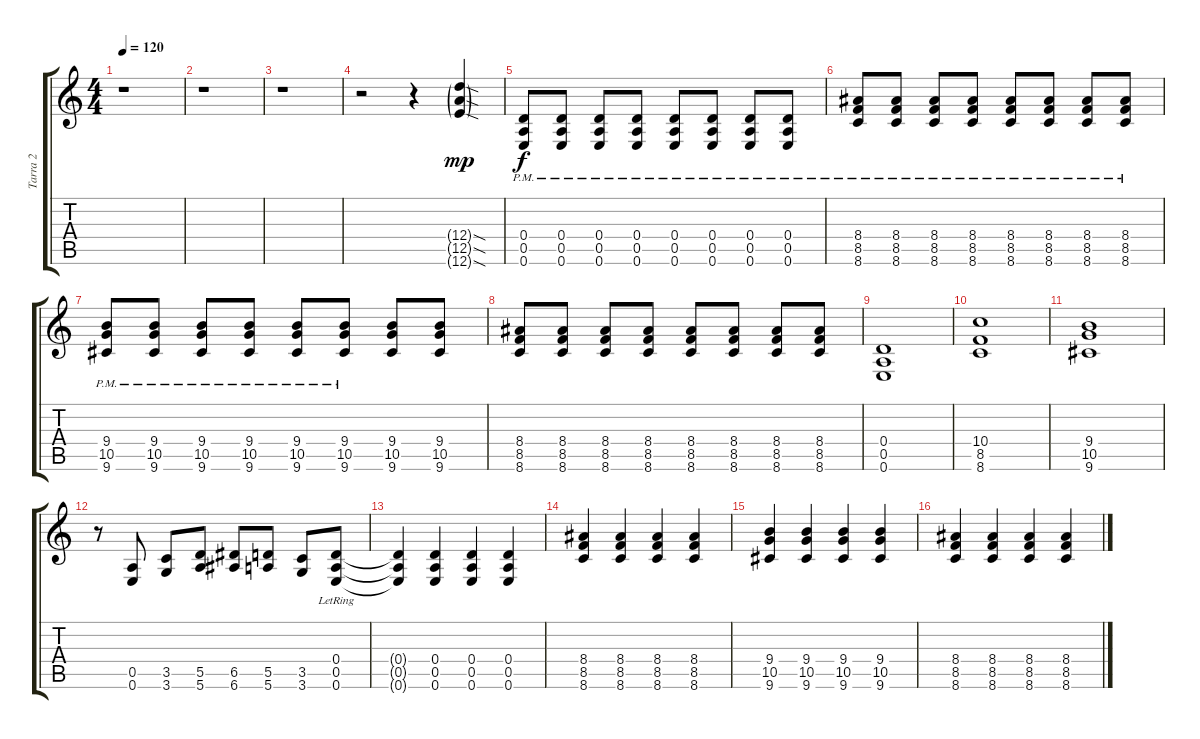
\track ("Tarra 2" "Tarra 2") {instrument distortionguitar}
\staff {score tabs}
\tuning (E4 B3 G3 D3 A2 E2) {hide}
\ts (4 4)
\tempo 120
\clef g2
\ks c
r.1{dy f} |
r.1 |
r.1 |
r.2 r.4 (12.4{sod g} 12.5{sod g} 12.6{sod g}).4{dy mp} |
(0.4{pm} 0.5{pm} 0.6{pm}).8{dy f} (0.4{pm} 0.5{pm} 0.6{pm}).8 (0.4{pm} 0.5{pm} 0.6{pm}).8 (0.4{pm} 0.5{pm} 0.6{pm}).8 (0.4{pm} 0.5{pm} 0.6{pm}).8 (0.4{pm} 0.5{pm} 0.6{pm}).8 (0.4{pm} 0.5{pm} 0.6{pm}).8 (0.4{pm} 0.5{pm} 0.6{pm}).8 |
(8.4{pm} 8.5{pm} 8.6{pm}).8 (8.4{pm} 8.5{pm} 8.6{pm}).8 (8.4{pm} 8.5{pm} 8.6{pm}).8 (8.4{pm} 8.5{pm} 8.6{pm}).8 (8.4{pm} 8.5{pm} 8.6{pm}).8 (8.4{pm} 8.5{pm} 8.6{pm}).8 (8.4{pm} 8.5{pm} 8.6{pm}).8 (8.4{pm} 8.5{pm} 8.6{pm}).8 |
(9.4{pm} 10.5{pm} 9.6{pm}).8 (9.4{pm} 10.5{pm} 9.6{pm}).8 (9.4{pm} 10.5{pm} 9.6{pm}).8 (9.4{pm} 10.5{pm} 9.6{pm}).8 (9.4{pm} 10.5{pm} 9.6{pm}).8 (9.4{pm} 10.5{pm} 9.6{pm}).8 (9.4 10.5 9.6).8 (9.4 10.5 9.6).8 |
(8.4 8.5 8.6).8 (8.4 8.5 8.6).8 (8.4 8.5 8.6).8 (8.4 8.5 8.6).8 (8.4 8.5 8.6).8 (8.4 8.5 8.6).8 (8.4 8.5 8.6).8 (8.4 8.5 8.6).8 |
(0.4 0.5 0.6).1 |
(10.4 8.5 8.6).1 |
(9.4 10.5 9.6).1 |
r.8 (0.5 0.6).8 (3.5 3.6).8 (5.5 5.6).8 (6.5 6.6).8 (5.5 5.6).8 (3.5 3.6).8 (0.4 0.5{lr} 0.6).8 |
(0.4{t} 0.5{t} 0.6{t}).4 (0.4 0.5 0.6).4 (0.4 0.5 0.6).4 (0.4 0.5 0.6).4 |
(8.4 8.5 8.6).4 (8.4 8.5 8.6).4 (8.4 8.5 8.6).4 (8.4 8.5 8.6).4 |
(9.4 10.5 9.6).4 (9.4 10.5 9.6).4 (9.4 10.5 9.6).4 (9.4 10.5 9.6).4 |
(8.4 8.5 8.6).4 (8.4 8.5 8.6).4 (8.4 8.5 8.6).4 (8.4 8.5 8.6).4
